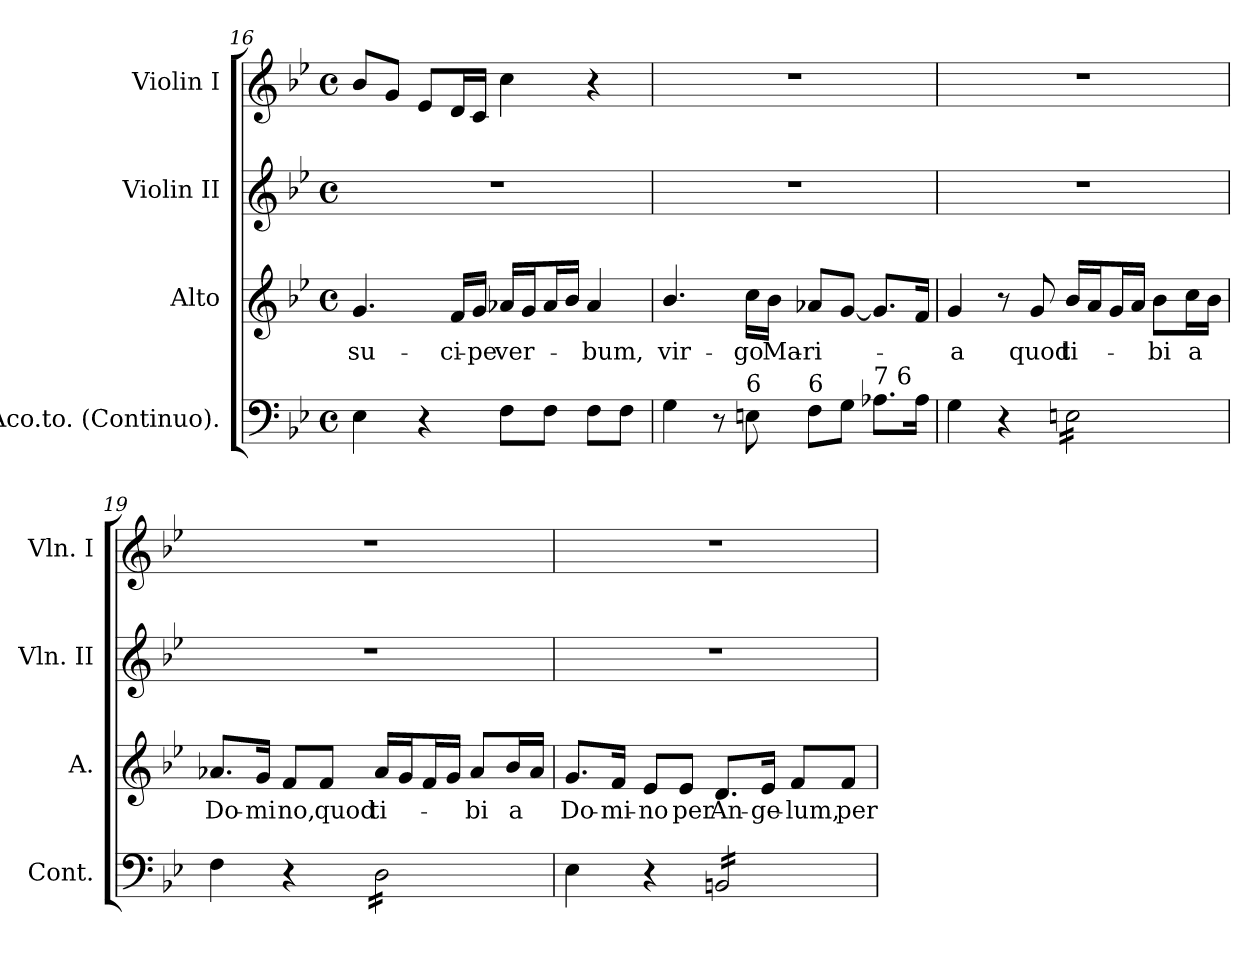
**kern	**kern	**text	**kern	**kern
*part4	*part3	*part3	*part2	*part1
*staff4	*staff3	*staff3	*staff2	*staff1
*I"Aco.to. (Continuo).	*I"Alto	*	*I"Violin II	*I"Violin I
*I'Cont.	*I'A.	*	*I'Vln. II	*I'Vln. I
!!LO:LB:g=z
*clefF4	*clefG2	*	*clefG2	*clefG2
*k[b-e-]	*k[b-e-]	*	*k[b-e-]	*k[b-e-]
*B-:	*B-:	*	*B-:	*B-:
*M4/4	*M4/4	*	*M4/4	*M4/4
*met(c)	*met(c)	*	*met(c)	*met(c)
=16	=16	=16	=16	=16
!	!	!LO:LY:b:color=#000000	!	!
4E-i\	4.gi/	su-	1r	8b-i/L
.	.	.	.	8gi/J
4r	.	.	.	8e-i/L
!	!	!LO:LY:b:color=#000000	!	!
.	16fi/LL	-ci-	.	16di/L
!	!	!LO:LY:b:color=#000000	!	!
.	16gi/JJ	-pe	.	16ci/JJ
!	!	!LO:LY:b:color=#000000	!	!
8Fi\L	16a-Xi/LL	ver-	.	4cci\
.	16gi/J	.	.	.
8Fi\J	16a-i/L	.	.	.
.	16b-i/JJ	.	.	.
!	!	!LO:LY:b:color=#000000	!	!
8Fi\L	4a-i/	-bum,	.	4r
8Fi\J	.	.	.	.
=17	=17	=17	=17	=17
!	!	!LO:LY:b:color=#000000	!	!
4Gi\	4.b-i/	vir-	1r	1r
8r	.	.	.	.
!LO:TX:a:t=6	!	!	!	!
!	!	!LO:LY:b:color=#000000	!	!
8Eni\	16cci\LL	-go	.	.
!	!	!LO:LY:b:color=#000000	!	!
.	16b-i\JJ	Ma-	.	.
!LO:TX:a:t=6	!	!	!	!
!	!	!LO:LY:b:color=#000000	!	!
8Fi\L	8a-Xi/L	-ri-	.	.
8Gi\J	[8gi/J	.	.	.
!LO:TX:a:t=7      6	!	!	!	!
8.A-Xi\L	8.gi/L]	.	.	.
16A-i\Jk	16fi/Jk	.	.	.
!!LO:LB:g=z
=18	=18	=18	=18	=18
!	!	!LO:LY:b:color=#000000	!	!
4Gi\	4gi/	-a	1r	1r
4r	8r	.	.	.
!	!	!LO:LY:b:color=#000000	!	!
.	8gi/	quod	.	.
!LO:TX:a:t=6	!	!	!	!
!	!	!LO:LY:b:color=#000000	!	!
*tremolo	*	*	*	*
16Eni\LL	16b-i/LL	ti-	.	.
16Eni\	16ai/J	.	.	.
16Eni\	16gi/L	.	.	.
16Eni\	16ai/JJ	.	.	.
!	!	!LO:LY:b:color=#000000	!	!
16Eni\	8b-i\L	-bi	.	.
16Eni\	.	.	.	.
!	!	!LO:LY:b:color=#000000	!	!
16Eni\	16cci\L	a	.	.
16Eni\JJ	16b-i\JJ	.	.	.
*Xtremolo	*	*	*	*
=19	=19	=19	=19	=19
!	!	!LO:LY:b:color=#000000	!	!
4Fi\	8.a-Xi/L	Do-	1r	1r
!	!	!LO:LY:b:color=#000000	!	!
.	16gi/Jk	-mi	.	.
!	!	!LO:LY:b:color=#000000	!	!
4r	8fi/L	no,	.	.
!	!	!LO:LY:b:color=#000000	!	!
.	8fi/J	quod	.	.
!LO:TX:a:t=6	!	!	!	!
!	!	!LO:LY:b:color=#000000	!	!
*tremolo	*	*	*	*
16Di\LL	16a-i/LL	ti-	.	.
16Di\	16gi/J	.	.	.
16Di\	16fi/L	.	.	.
16Di\	16gi/JJ	.	.	.
!	!	!LO:LY:b:color=#000000	!	!
16Di\	8a-i/L	-bi	.	.
16Di\	.	.	.	.
!	!	!LO:LY:b:color=#000000	!	!
16Di\	16b-i/L	a	.	.
16Di\JJ	16a-i/JJ	.	.	.
*Xtremolo	*	*	*	*
!!LO:PB:g=z
=20	=20	=20	=20	=20
!	!	!LO:LY:b:color=#000000	!	!
4E-i\	8.gi/L	Do-	1r	1r
!	!	!LO:LY:b:color=#000000	!	!
.	16fi/Jk	-mi-	.	.
!	!	!LO:LY:b:color=#000000	!	!
4r	8e-i/L	-no	.	.
!	!	!LO:LY:b:color=#000000	!	!
.	8e-i/J	per	.	.
!LO:TX:a:t=6	!	!	!	!
!	!	!LO:LY:b:color=#000000	!	!
*tremolo	*	*	*	*
16BBni/LL	8.di/L	An-	.	.
16BBni/	.	.	.	.
16BBni/	.	.	.	.
!	!	!LO:LY:b:color=#000000	!	!
16BBni/	16e-i/Jk	-ge-	.	.
!	!	!LO:LY:b:color=#000000	!	!
16BBni/	8fi/L	-lum,	.	.
16BBni/	.	.	.	.
!	!	!LO:LY:b:color=#000000	!	!
16BBni/	8fi/J	per	.	.
16BBni/JJ	.	.	.	.
*Xtremolo	*	*	*	*
=	=	=	=	=
*-	*-	*-	*-	*-
